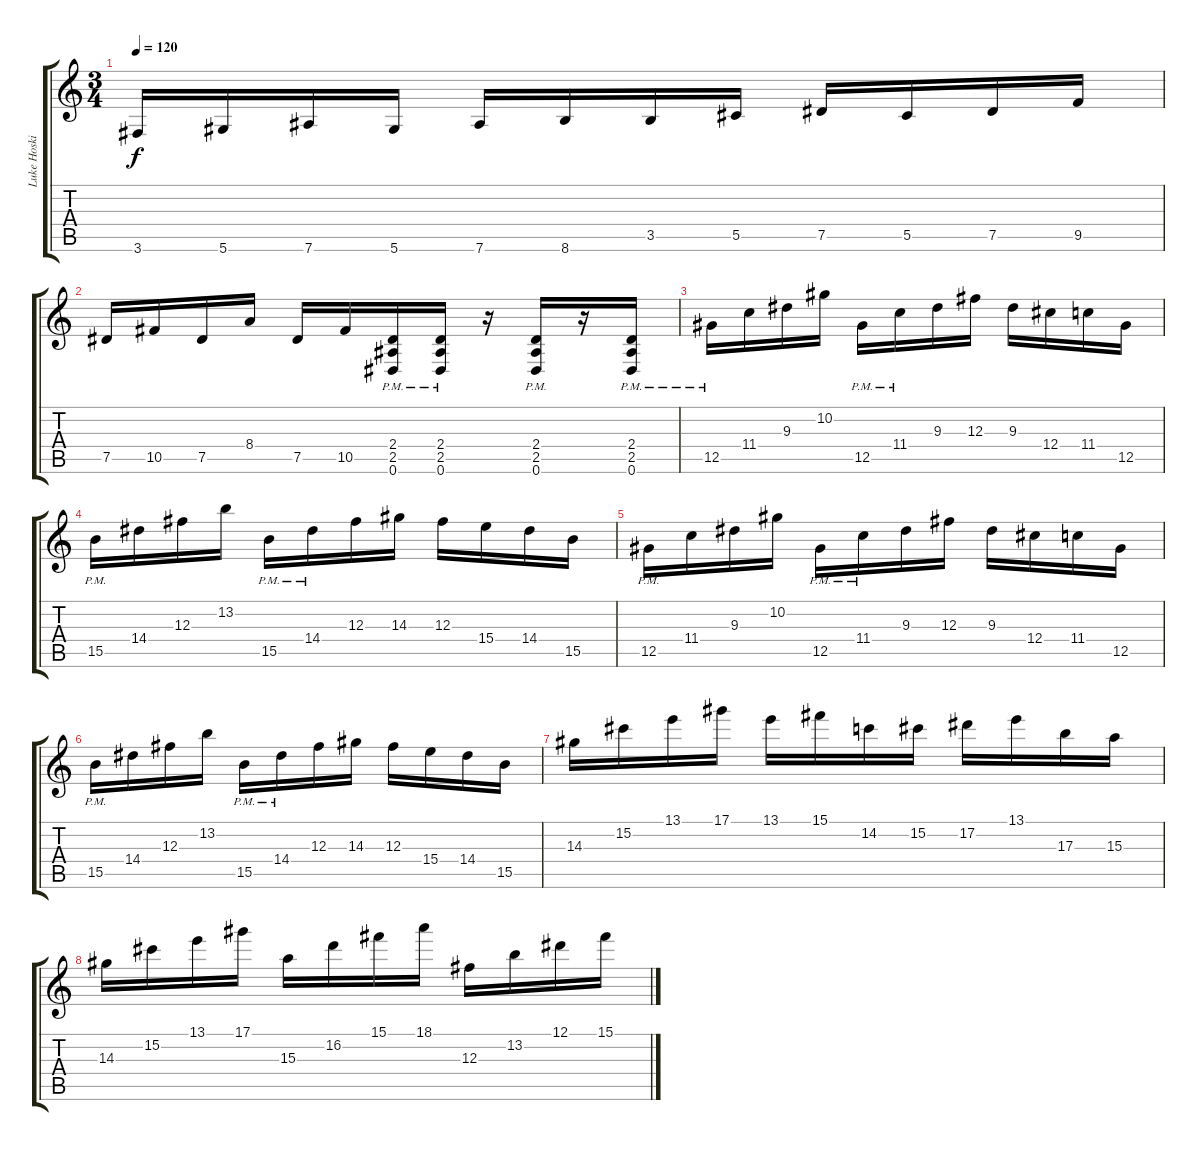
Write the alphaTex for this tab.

\track ("Luke Hoskin" "Luke Hoski") {instrument overdrivenguitar}
\staff {score tabs}
\tuning (Eb4 Bb3 Gb3 Db3 Ab2 Eb2) {hide}
\ts (3 4)
\tempo 120
\clef g2
\ks c
3.6.16{dy f} 5.6.16 7.6.16 5.6.16 7.6.16 8.6.16 3.5.16 5.5.16 7.5.16 5.5.16 7.5.16 9.5.16 |
7.5.16 10.5.16 7.5.16 8.4.16 7.5.16 10.5.16 (2.4{pm} 2.5{pm} 0.6{pm}).16 (2.4{pm} 2.5{pm} 0.6{pm}).16 r.16 (2.4{pm} 2.5{pm} 0.6{pm}).16 r.16 (2.4{pm} 2.5{pm} 0.6{pm}).16 |
12.5{pm}.16 11.4.16 9.3.16 10.2.16 12.5{pm}.16 11.4{pm}.16 9.3.16 12.3.16 9.3.16 12.4.16 11.4.16 12.5.16 |
15.5{pm}.16 14.4.16 12.3.16 13.2.16 15.5{pm}.16 14.4{pm}.16 12.3.16 14.3.16 12.3.16 15.4.16 14.4.16 15.5.16 |
12.5{pm}.16 11.4.16 9.3.16 10.2.16 12.5{pm}.16 11.4{pm}.16 9.3.16 12.3.16 9.3.16 12.4.16 11.4.16 12.5.16 |
15.5{pm}.16 14.4.16 12.3.16 13.2.16 15.5{pm}.16 14.4{pm}.16 12.3.16 14.3.16 12.3.16 15.4.16 14.4.16 15.5.16 |
14.3.16 15.2.16 13.1.16 17.1.16 13.1.16 15.1.16 14.2.16 15.2.16 17.2.16 13.1.16 17.3.16 15.3.16 |
14.3.16 15.2.16 13.1.16 17.1.16 15.3.16 16.2.16 15.1.16 18.1.16 12.3.16 13.2.16 12.1.16 15.1.16
